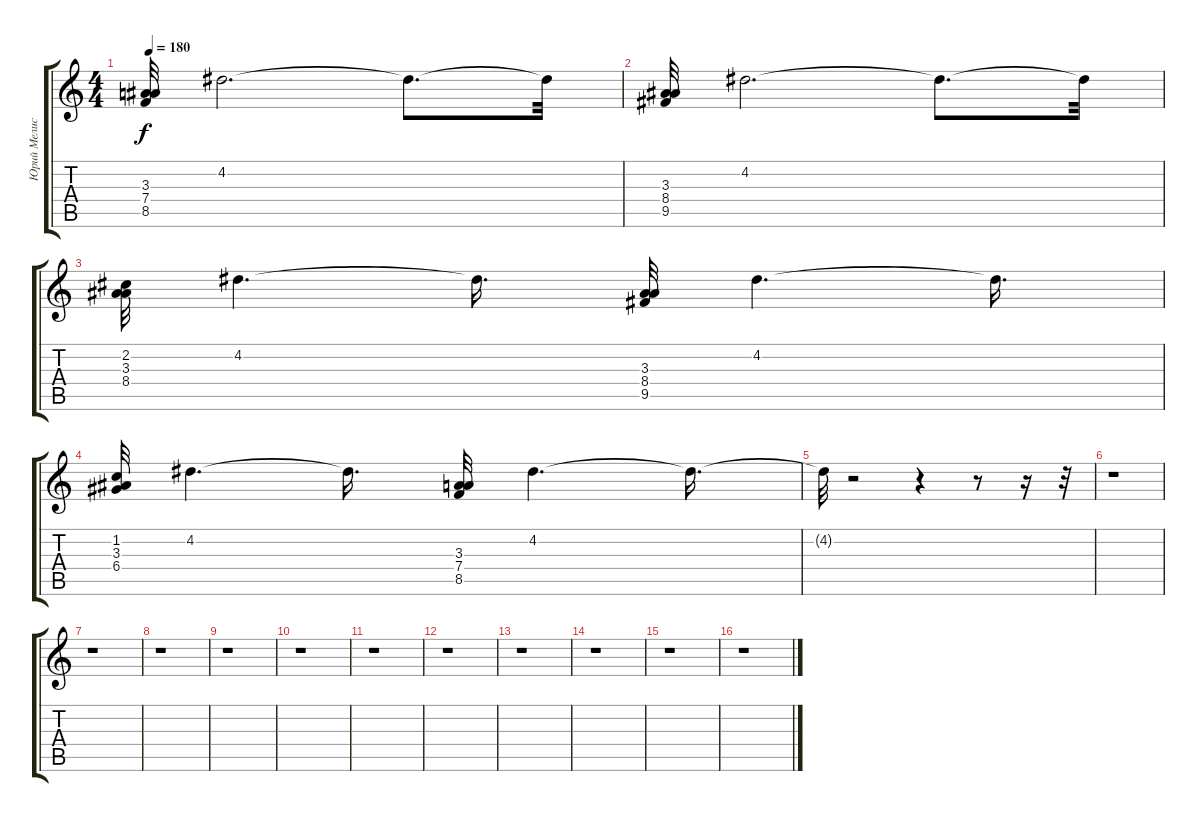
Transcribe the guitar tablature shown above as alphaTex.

\track ("Юрий Мелисов" "Юрий Мелис") {instrument electricguitarclean}
\staff {score tabs}
\tuning (E4 B3 G3 D3 A2 E2) {hide}
\ts (4 4)
\tempo 180
\clef g2
\ks c
(3.3 7.4 8.5).32{dy f} 4.2.2{d} 4.2{t}.8{d} 4.2{t}.32 |
(3.3 8.4 9.5).32 4.2.2{d} 4.2{t}.8{d} 4.2{t}.32 |
(2.2 3.3 8.4).32 4.2.4{d} 4.2{t}.16{d} (3.3 8.4 9.5).32 4.2.4{d} 4.2{t}.16{d} |
(1.2 3.3 6.4).32 4.2.4{d} 4.2{t}.16{d} (3.3 7.4 8.5).32 4.2.4{d} 4.2{t}.16{d} |
4.2{t}.32 r.2 r.4 r.8 r.16 r.32 |
r.1 |
r.1 |
r.1 |
r.1 |
r.1 |
r.1 |
r.1 |
r.1 |
r.1 |
r.1 |
r.1
